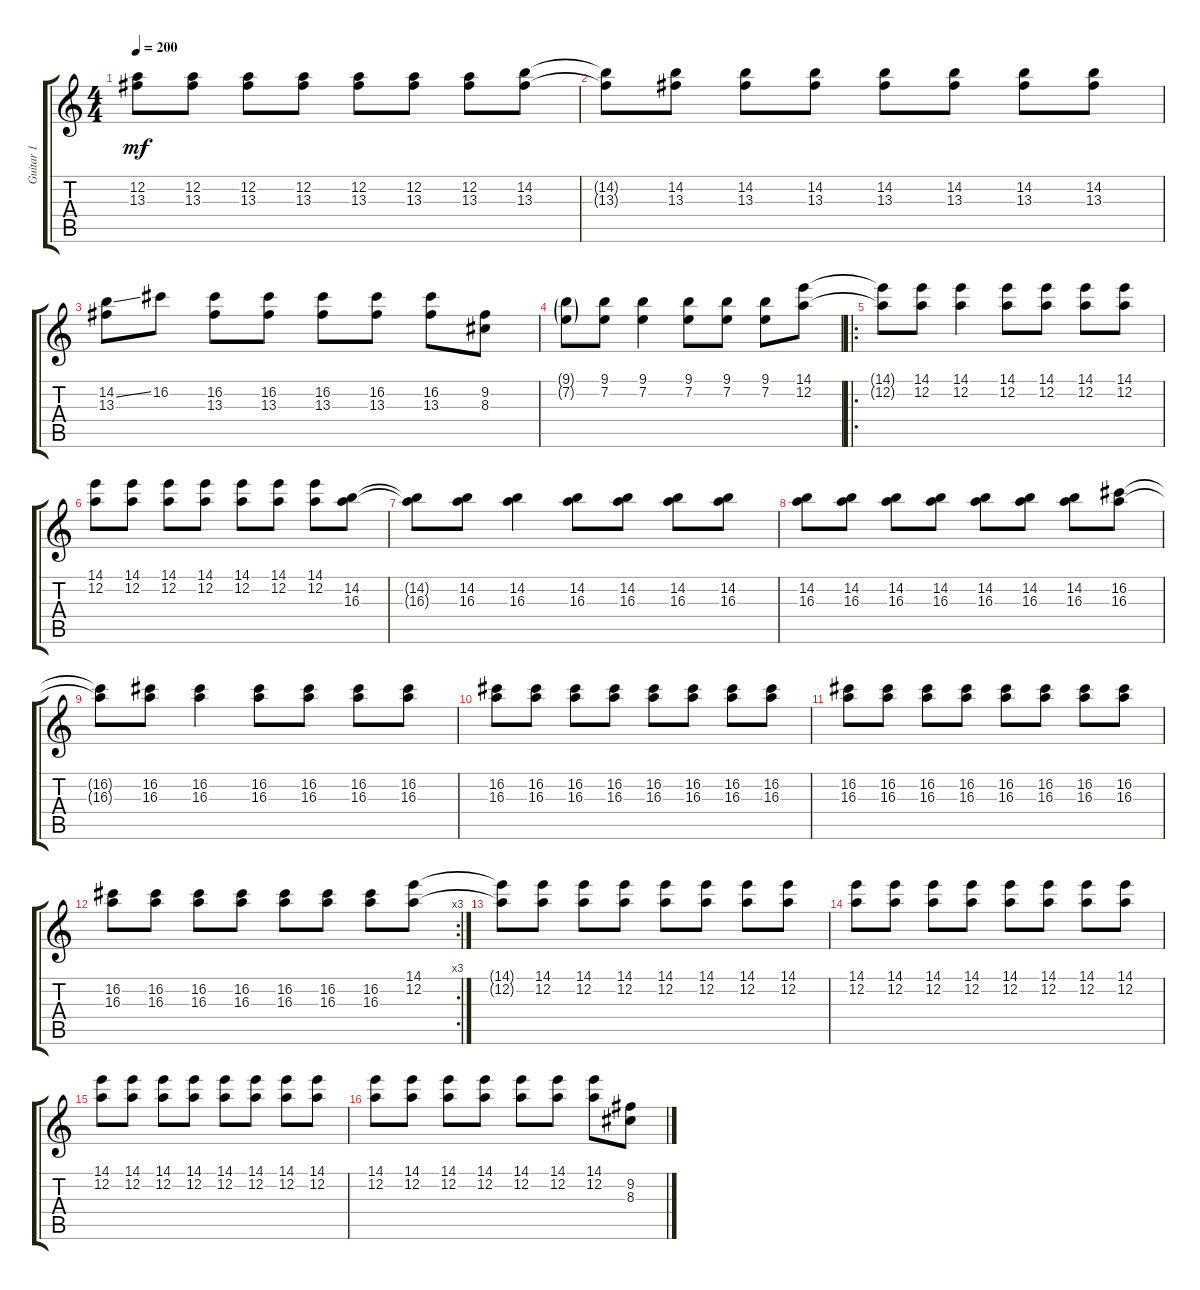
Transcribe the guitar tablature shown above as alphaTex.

\track ("Guitar 1" "Guitar 1") {instrument overdrivenguitar}
\staff {score tabs}
\tuning (D4 A3 F3 C3 G2 D2) {hide}
\ts (4 4)
\tempo 200
\clef g2
\ks c
(12.2 13.3).8{dy mf} (12.2 13.3).8 (12.2 13.3).8 (12.2 13.3).8 (12.2 13.3).8 (12.2 13.3).8 (12.2 13.3).8 (14.2 13.3).8 |
(14.2{t} 13.3{t}).8 (14.2 13.3).8 (14.2 13.3).8 (14.2 13.3).8 (14.2 13.3).8 (14.2 13.3).8 (14.2 13.3).8 (14.2 13.3).8 |
(14.2{ss} 13.3).8 16.2.8 (16.2 13.3).8 (16.2 13.3).8 (16.2 13.3).8 (16.2 13.3).8 (16.2 13.3).8 (9.2 8.3).8 |
(9.1{g} 7.2{g}).8 (9.1 7.2).8 (9.1 7.2).4 (9.1 7.2).8 (9.1 7.2).8 (9.1 7.2).8 (14.1 12.2).8 |
\ro
(14.1{t} 12.2{t}).8 (14.1 12.2).8 (14.1 12.2).4 (14.1 12.2).8 (14.1 12.2).8 (14.1 12.2).8 (14.1 12.2).8 |
(14.1 12.2).8 (14.1 12.2).8 (14.1 12.2).8 (14.1 12.2).8 (14.1 12.2).8 (14.1 12.2).8 (14.1 12.2).8 (14.2 16.3).8 |
(14.2{t} 16.3{t}).8 (14.2 16.3).8 (14.2 16.3).4 (14.2 16.3).8 (14.2 16.3).8 (14.2 16.3).8 (14.2 16.3).8 |
(14.2 16.3).8 (14.2 16.3).8 (14.2 16.3).8 (14.2 16.3).8 (14.2 16.3).8 (14.2 16.3).8 (14.2 16.3).8 (16.2 16.3).8 |
(16.2{t} 16.3{t}).8 (16.2 16.3).8 (16.2 16.3).4 (16.2 16.3).8 (16.2 16.3).8 (16.2 16.3).8 (16.2 16.3).8 |
(16.2 16.3).8 (16.2 16.3).8 (16.2 16.3).8 (16.2 16.3).8 (16.2 16.3).8 (16.2 16.3).8 (16.2 16.3).8 (16.2 16.3).8 |
(16.2 16.3).8 (16.2 16.3).8 (16.2 16.3).8 (16.2 16.3).8 (16.2 16.3).8 (16.2 16.3).8 (16.2 16.3).8 (16.2 16.3).8 |
\rc 3
(16.2 16.3).8 (16.2 16.3).8 (16.2 16.3).8 (16.2 16.3).8 (16.2 16.3).8 (16.2 16.3).8 (16.2 16.3).8 (14.1 12.2).8 |
(14.1{t} 12.2{t}).8 (14.1 12.2).8 (14.1 12.2).8 (14.1 12.2).8 (14.1 12.2).8 (14.1 12.2).8 (14.1 12.2).8 (14.1 12.2).8 |
(14.1 12.2).8 (14.1 12.2).8 (14.1 12.2).8 (14.1 12.2).8 (14.1 12.2).8 (14.1 12.2).8 (14.1 12.2).8 (14.1 12.2).8 |
(14.1 12.2).8 (14.1 12.2).8 (14.1 12.2).8 (14.1 12.2).8 (14.1 12.2).8 (14.1 12.2).8 (14.1 12.2).8 (14.1 12.2).8 |
(14.1 12.2).8 (14.1 12.2).8 (14.1 12.2).8 (14.1 12.2).8 (14.1 12.2).8 (14.1 12.2).8 (14.1 12.2).8 (9.2 8.3).8
